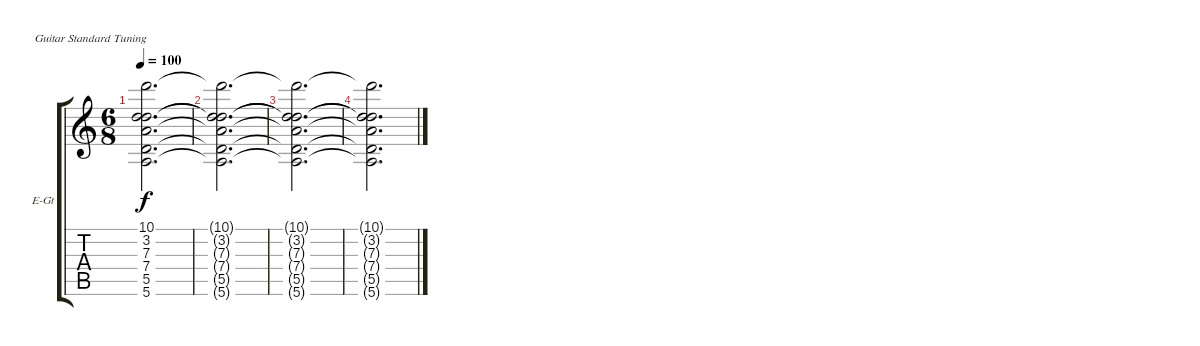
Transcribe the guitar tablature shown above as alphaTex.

\defaultSystemsLayout 4
\bracketExtendMode groupsimilarinstruments
\firstSystemTrackNameOrientation horizontal
\otherSystemsTrackNameOrientation horizontal
\track ("Electric Guitar" "E-Gt") {instrument distortionguitar}
\staff {score tabs}
\tuning (E4 B3 G3 D3 A2 E2)
\ts (6 8)
\tempo 100
\clef g2
\scale
0.333333
\ks c
(10.1{t} 3.2{t} 7.3{t} 7.4{t} 5.5{t} 5.6{t}).2{d dy f} |
\scale
0.333333 (10.1{t} 3.2{t} 7.3{t} 7.4{t} 5.5{t} 5.6{t}).2{d} |
(10.1{t} 3.2{t} 7.3{t} 7.4{t} 5.5{t} 5.6{t}).2{d} |
(10.1{t} 3.2{t} 7.3{t} 7.4{t} 5.5{t} 5.6{t}).2{d} |
\scale
0.333333 |
\scale
0.333333 |
\scale
0.333333 |
\scale
0.333333 |
\scale
0.333333 |
\scale
0.333333 |
\scale
0.333333 |
\scale
0.333333 |
\scale
0.333333 |
\scale
0.333333 |
\scale
0.333333 |
\scale
0.333333
